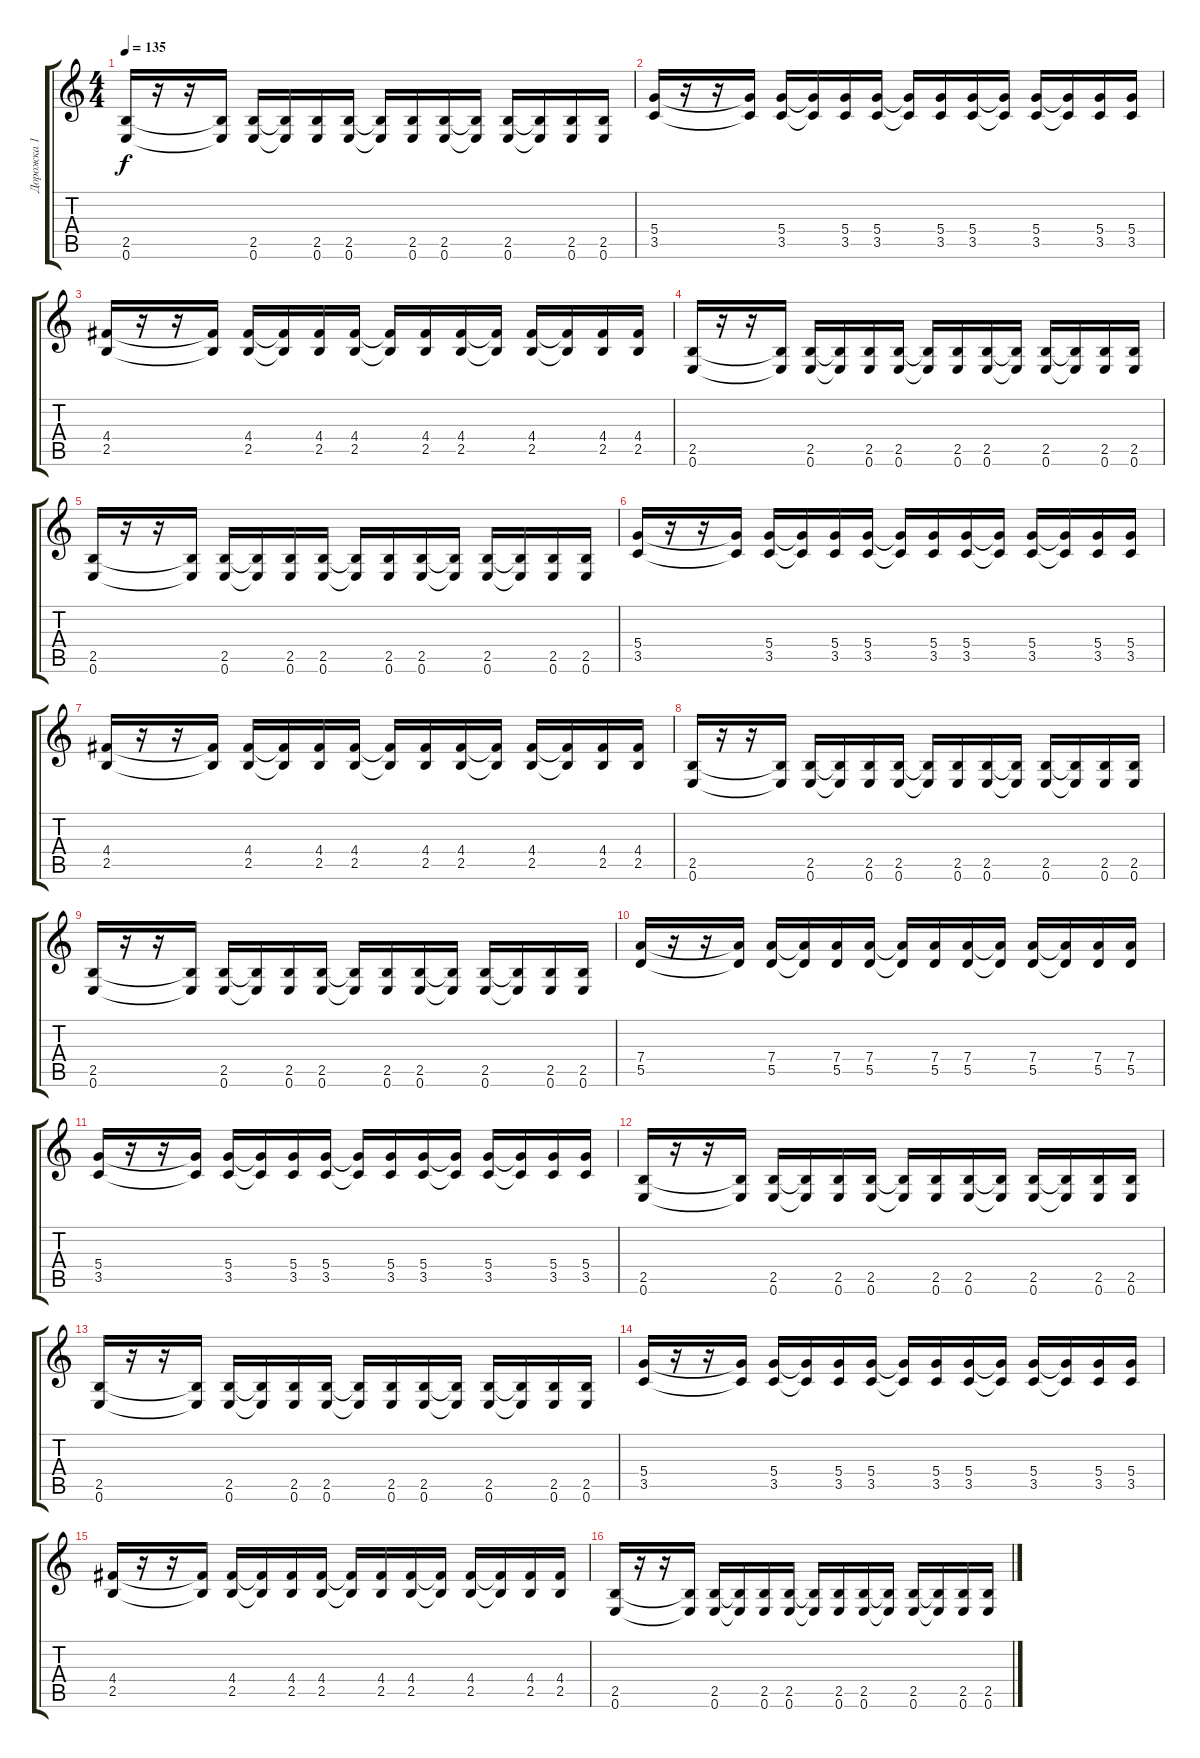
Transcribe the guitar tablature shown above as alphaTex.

\track ("Дорожка 1" "Дорожка 1") {instrument overdrivenguitar}
\staff {score tabs}
\tuning (E4 B3 G3 D3 A2 E2) {hide}
\ts (4 4)
\tempo 135
\clef g2
\ks c
(2.5 0.6).16{dy f} r.16 r.16 (2.5{t} 0.6{t}).16 (2.5 0.6).16 (2.5{t} 0.6{t}).16 (2.5 0.6).16 (2.5 0.6).16 (2.5{t} 0.6{t}).16 (2.5 0.6).16 (2.5 0.6).16 (2.5{t} 0.6{t}).16 (2.5 0.6).16 (2.5{t} 0.6{t}).16 (2.5 0.6).16 (2.5 0.6).16 |
(5.4 3.5).16 r.16 r.16 (5.4{t} 3.5{t}).16 (5.4 3.5).16 (5.4{t} 3.5{t}).16 (5.4 3.5).16 (5.4 3.5).16 (5.4{t} 3.5{t}).16 (5.4 3.5).16 (5.4 3.5).16 (5.4{t} 3.5{t}).16 (5.4 3.5).16 (5.4{t} 3.5{t}).16 (5.4 3.5).16 (5.4 3.5).16 |
(4.4 2.5).16 r.16 r.16 (4.4{t} 2.5{t}).16 (4.4 2.5).16 (4.4{t} 2.5{t}).16 (4.4 2.5).16 (4.4 2.5).16 (4.4{t} 2.5{t}).16 (4.4 2.5).16 (4.4 2.5).16 (4.4{t} 2.5{t}).16 (4.4 2.5).16 (4.4{t} 2.5{t}).16 (4.4 2.5).16 (4.4 2.5).16 |
(2.5 0.6).16 r.16 r.16 (2.5{t} 0.6{t}).16 (2.5 0.6).16 (2.5{t} 0.6{t}).16 (2.5 0.6).16 (2.5 0.6).16 (2.5{t} 0.6{t}).16 (2.5 0.6).16 (2.5 0.6).16 (2.5{t} 0.6{t}).16 (2.5 0.6).16 (2.5{t} 0.6{t}).16 (2.5 0.6).16 (2.5 0.6).16 |
(2.5 0.6).16 r.16 r.16 (2.5{t} 0.6{t}).16 (2.5 0.6).16 (2.5{t} 0.6{t}).16 (2.5 0.6).16 (2.5 0.6).16 (2.5{t} 0.6{t}).16 (2.5 0.6).16 (2.5 0.6).16 (2.5{t} 0.6{t}).16 (2.5 0.6).16 (2.5{t} 0.6{t}).16 (2.5 0.6).16 (2.5 0.6).16 |
(5.4 3.5).16 r.16 r.16 (5.4{t} 3.5{t}).16 (5.4 3.5).16 (5.4{t} 3.5{t}).16 (5.4 3.5).16 (5.4 3.5).16 (5.4{t} 3.5{t}).16 (5.4 3.5).16 (5.4 3.5).16 (5.4{t} 3.5{t}).16 (5.4 3.5).16 (5.4{t} 3.5{t}).16 (5.4 3.5).16 (5.4 3.5).16 |
(4.4 2.5).16 r.16 r.16 (4.4{t} 2.5{t}).16 (4.4 2.5).16 (4.4{t} 2.5{t}).16 (4.4 2.5).16 (4.4 2.5).16 (4.4{t} 2.5{t}).16 (4.4 2.5).16 (4.4 2.5).16 (4.4{t} 2.5{t}).16 (4.4 2.5).16 (4.4{t} 2.5{t}).16 (4.4 2.5).16 (4.4 2.5).16 |
(2.5 0.6).16 r.16 r.16 (2.5{t} 0.6{t}).16 (2.5 0.6).16 (2.5{t} 0.6{t}).16 (2.5 0.6).16 (2.5 0.6).16 (2.5{t} 0.6{t}).16 (2.5 0.6).16 (2.5 0.6).16 (2.5{t} 0.6{t}).16 (2.5 0.6).16 (2.5{t} 0.6{t}).16 (2.5 0.6).16 (2.5 0.6).16 |
(2.5 0.6).16 r.16 r.16 (2.5{t} 0.6{t}).16 (2.5 0.6).16 (2.5{t} 0.6{t}).16 (2.5 0.6).16 (2.5 0.6).16 (2.5{t} 0.6{t}).16 (2.5 0.6).16 (2.5 0.6).16 (2.5{t} 0.6{t}).16 (2.5 0.6).16 (2.5{t} 0.6{t}).16 (2.5 0.6).16 (2.5 0.6).16 |
(7.4 5.5).16 r.16 r.16 (7.4{t} 5.5{t}).16 (7.4 5.5).16 (7.4{t} 5.5{t}).16 (7.4 5.5).16 (7.4 5.5).16 (7.4{t} 5.5{t}).16 (7.4 5.5).16 (7.4 5.5).16 (7.4{t} 5.5{t}).16 (7.4 5.5).16 (7.4{t} 5.5{t}).16 (7.4 5.5).16 (7.4 5.5).16 |
(5.4 3.5).16 r.16 r.16 (5.4{t} 3.5{t}).16 (5.4 3.5).16 (5.4{t} 3.5{t}).16 (5.4 3.5).16 (5.4 3.5).16 (5.4{t} 3.5{t}).16 (5.4 3.5).16 (5.4 3.5).16 (5.4{t} 3.5{t}).16 (5.4 3.5).16 (5.4{t} 3.5{t}).16 (5.4 3.5).16 (5.4 3.5).16 |
(2.5 0.6).16 r.16 r.16 (2.5{t} 0.6{t}).16 (2.5 0.6).16 (2.5{t} 0.6{t}).16 (2.5 0.6).16 (2.5 0.6).16 (2.5{t} 0.6{t}).16 (2.5 0.6).16 (2.5 0.6).16 (2.5{t} 0.6{t}).16 (2.5 0.6).16 (2.5{t} 0.6{t}).16 (2.5 0.6).16 (2.5 0.6).16 |
(2.5 0.6).16 r.16 r.16 (2.5{t} 0.6{t}).16 (2.5 0.6).16 (2.5{t} 0.6{t}).16 (2.5 0.6).16 (2.5 0.6).16 (2.5{t} 0.6{t}).16 (2.5 0.6).16 (2.5 0.6).16 (2.5{t} 0.6{t}).16 (2.5 0.6).16 (2.5{t} 0.6{t}).16 (2.5 0.6).16 (2.5 0.6).16 |
(5.4 3.5).16 r.16 r.16 (5.4{t} 3.5{t}).16 (5.4 3.5).16 (5.4{t} 3.5{t}).16 (5.4 3.5).16 (5.4 3.5).16 (5.4{t} 3.5{t}).16 (5.4 3.5).16 (5.4 3.5).16 (5.4{t} 3.5{t}).16 (5.4 3.5).16 (5.4{t} 3.5{t}).16 (5.4 3.5).16 (5.4 3.5).16 |
(4.4 2.5).16 r.16 r.16 (4.4{t} 2.5{t}).16 (4.4 2.5).16 (4.4{t} 2.5{t}).16 (4.4 2.5).16 (4.4 2.5).16 (4.4{t} 2.5{t}).16 (4.4 2.5).16 (4.4 2.5).16 (4.4{t} 2.5{t}).16 (4.4 2.5).16 (4.4{t} 2.5{t}).16 (4.4 2.5).16 (4.4 2.5).16 |
(2.5 0.6).16 r.16 r.16 (2.5{t} 0.6{t}).16 (2.5 0.6).16 (2.5{t} 0.6{t}).16 (2.5 0.6).16 (2.5 0.6).16 (2.5{t} 0.6{t}).16 (2.5 0.6).16 (2.5 0.6).16 (2.5{t} 0.6{t}).16 (2.5 0.6).16 (2.5{t} 0.6{t}).16 (2.5 0.6).16 (2.5 0.6).16
